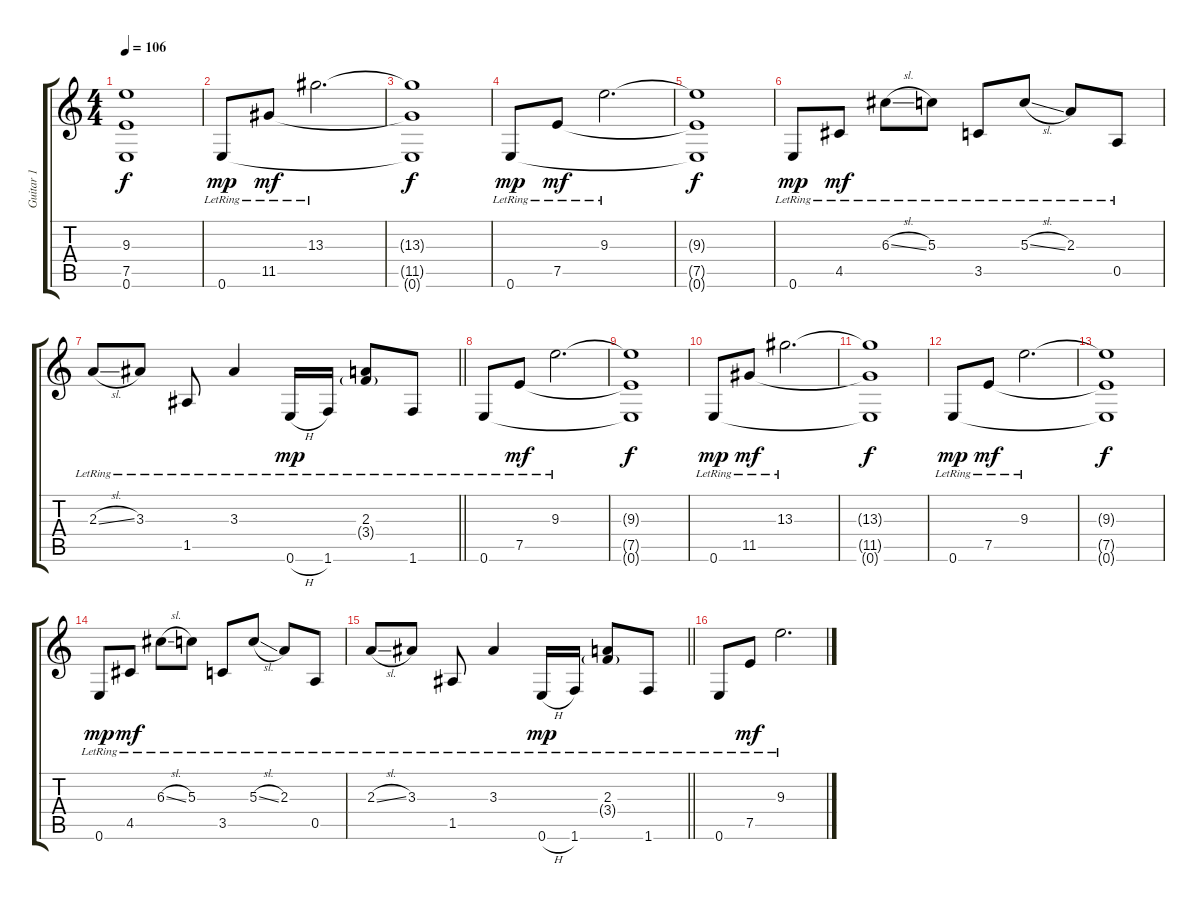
\track ("Guitar 1" "Guitar 1") {instrument distortionguitar}
\staff {score tabs}
\tuning (E4 B3 G3 D3 A2 E2) {hide}
\ts (4 4)
\tempo 106
\clef g2
\ks c
(9.3{t} 7.5{t} 0.6{t}).1{dy f} |
0.6{lr}.8{dy mp} 11.5{lr}.8{dy mf} 13.3{lr}.2{d} |
(13.3{t} 11.5{t} 0.6{t}).1{dy f} |
0.6{lr}.8{dy mp} 7.5{lr}.8{dy mf} 9.3{lr}.2{d} |
(9.3{t} 7.5{t} 0.6{t}).1{dy f} |
0.6{lr}.8{dy mp} 4.5{lr}.8{dy mf} 6.3{sl lr}.8 5.3{lr}.8 3.5{lr}.8 5.3{sl lr}.8 2.3{lr}.8 0.5{lr}.8 |
\barLineRight lightlight
2.3{sl lr}.8 3.3{lr}.8 1.5{lr}.8 3.3{lr}.4 0.6{h lr}.16{dy mp} 1.6{lr}.16 (2.3{lr} 3.4{g}).8 1.6{lr}.8 |
0.6{lr}.8{volume 12 instrument electricguitarjazz} 7.5{lr}.8{dy mf} 9.3{lr}.2{d} |
(9.3{t} 7.5{t} 0.6{t}).1{dy f} |
0.6{lr}.8{dy mp} 11.5{lr}.8{dy mf} 13.3{lr}.2{d} |
(13.3{t} 11.5{t} 0.6{t}).1{dy f} |
0.6{lr}.8{dy mp} 7.5{lr}.8{dy mf} 9.3{lr}.2{d} |
(9.3{t} 7.5{t} 0.6{t}).1{dy f} |
0.6{lr}.8{dy mp} 4.5{lr}.8{dy mf} 6.3{sl lr}.8 5.3{lr}.8 3.5{lr}.8 5.3{sl lr}.8 2.3{lr}.8 0.5{lr}.8 |
\barLineRight lightlight
2.3{sl lr}.8 3.3{lr}.8 1.5{lr}.8 3.3{lr}.4 0.6{h lr}.16{dy mp} 1.6{lr}.16 (2.3{lr} 3.4{g}).8 1.6{lr}.8 |
0.6{lr}.8 7.5{lr}.8{dy mf} 9.3{lr}.2{d}
